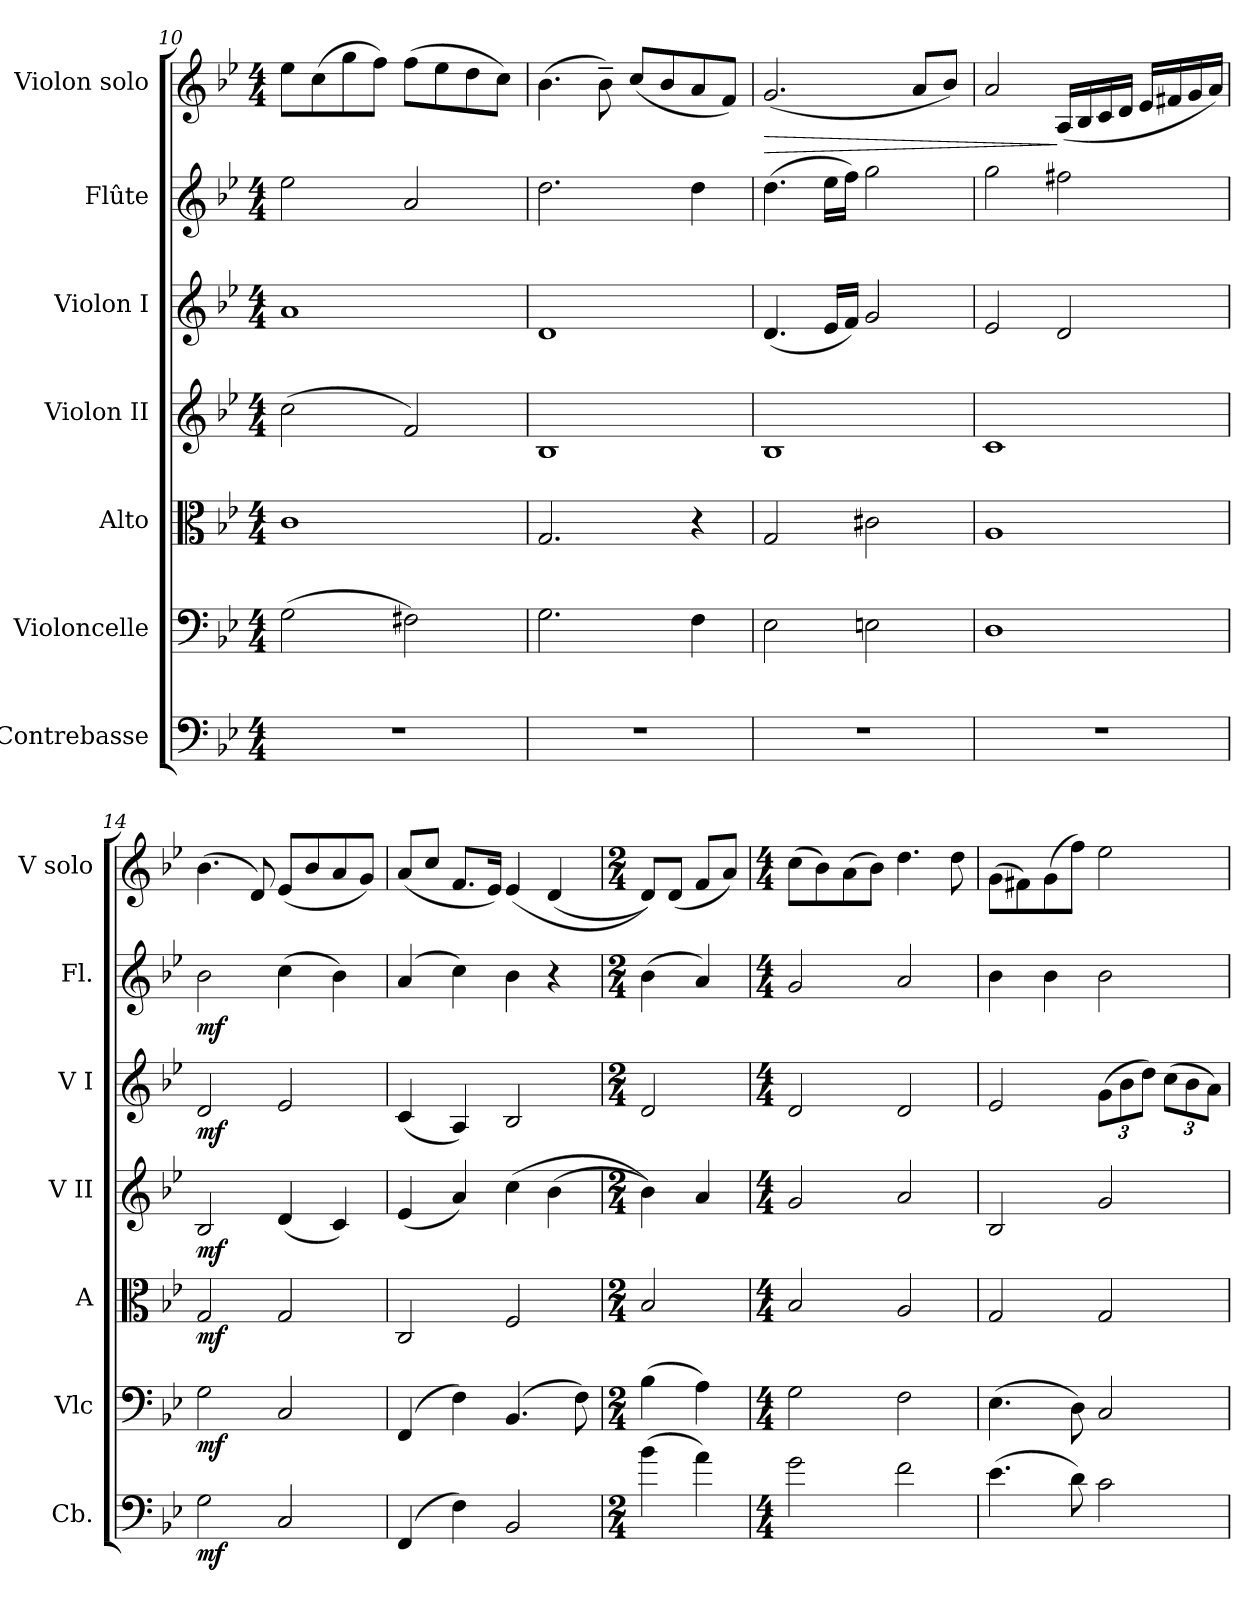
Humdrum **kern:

**kern	**dynam	**kern	**dynam	**kern	**dynam	**kern	**dynam	**kern	**dynam	**kern	**dynam	**kern	**dynam
*part7	*part7	*part6	*part6	*part5	*part5	*part4	*part4	*part3	*part3	*part2	*part2	*part1	*part1
*staff7	*staff7	*staff6	*staff6	*staff5	*staff5	*staff4	*staff4	*staff3	*staff3	*staff2	*staff2	*staff1	*staff1
*I"Contrebasse	*	*I"Violoncelle	*	*I"Alto	*	*I"Violon II	*	*I"Violon I	*	*I"Flûte	*	*I"Violon solo	*
*I'Cb.	*	*I'Vlc	*	*I'A	*	*I'V II	*	*I'V I	*	*I'Fl.	*	*I'V solo	*
*clefF4	*	*clefF4	*	*clefC3	*	*clefG2	*	*clefG2	*	*clefG2	*	*clefG2	*
*ITrd7c12	*	*	*	*	*	*	*	*	*	*	*	*	*
*k[b-e-]	*	*k[b-e-]	*	*k[b-e-]	*	*k[b-e-]	*	*k[b-e-]	*	*k[b-e-]	*	*k[b-e-]	*
*M4/4	*	*M4/4	*	*M4/4	*	*M4/4	*	*M4/4	*	*M4/4	*	*M4/4	*
=10	=10	=10	=10	=10	=10	=10	=10	=10	=10	=10	=10	=10	=10
1r	.	(>2G\	.	1c	.	(>2cc\	.	1a	.	2ee-\	.	8ee-\L	.
.	.	.	.	.	.	.	.	.	.	.	.	(>8cc\	.
.	.	.	.	.	.	.	.	.	.	.	.	8gg\	.
.	.	.	.	.	.	.	.	.	.	.	.	8ff\J)	.
.	.	2F#X\)	.	.	.	2f/)	.	.	.	2a/	.	(>8ff\L	.
.	.	.	.	.	.	.	.	.	.	.	.	8ee-\	.
.	.	.	.	.	.	.	.	.	.	.	.	8dd\	.
.	.	.	.	.	.	.	.	.	.	.	.	8cc\J)	.
!!LO:PB:g=z
=11	=11	=11	=11	=11	=11	=11	=11	=11	=11	=11	=11	=11	=11
1r	.	2.G\	.	2.G/	.	1B-	.	1d	.	2.dd\	.	(>4.b-\	.
.	.	.	.	.	.	.	.	.	.	.	.	8b-~\)	.
.	.	.	.	.	.	.	.	.	.	.	.	(<8cc/L	.
.	.	.	.	.	.	.	.	.	.	.	.	8b-/	.
.	.	4F\	.	4r	.	.	.	.	.	4dd\	.	8a/	.
.	.	.	.	.	.	.	.	.	.	.	.	8f/J)	.
=12	=12	=12	=12	=12	=12	=12	=12	=12	=12	=12	=12	=12	=12
!	!	!	!	!	!	!	!	!	!	!	!	!	!LO:HP:b
1r	.	2E-\	.	2G/	.	1B-	.	(<4.d/	.	(>4.dd\	.	(<2.g/	>
.	.	.	.	.	.	.	.	16e-/LL	.	16ee-\LL	.	.	.
.	.	.	.	.	.	.	.	16f/JJ)	.	16ff\JJ)	.	.	.
.	.	2En\	.	2c#X\	.	.	.	2g/	.	2gg\	.	.	.
.	.	.	.	.	.	.	.	.	.	.	.	8a/L	.
.	.	.	.	.	.	.	.	.	.	.	.	8b-/J)	.
=13	=13	=13	=13	=13	=13	=13	=13	=13	=13	=13	=13	=13	=13
1r	.	1D	.	1A	.	1c	.	2e-/	.	2gg\	.	2a/	.
.	.	.	.	.	.	.	.	2d/	.	2ff#X\	.	(<16A/LL	]
.	.	.	.	.	.	.	.	.	.	.	.	16B-/	.
.	.	.	.	.	.	.	.	.	.	.	.	16c/	.
.	.	.	.	.	.	.	.	.	.	.	.	16d/JJ	.
.	.	.	.	.	.	.	.	.	.	.	.	16e-/LL	.
.	.	.	.	.	.	.	.	.	.	.	.	16f#X/	.
.	.	.	.	.	.	.	.	.	.	.	.	16g/	.
.	.	.	.	.	.	.	.	.	.	.	.	16a/JJ)	.
=14	=14	=14	=14	=14	=14	=14	=14	=14	=14	=14	=14	=14	=14
!	!LO:DY:b	!	!LO:DY:b	!	!LO:DY:b	!	!LO:DY:b	!	!LO:DY:b	!	!LO:DY:b	!	!
2GG\	mf	2G\	mf	2G/	mf	2B-/	mf	2d/	mf	2b-\	mf	(>4.b-\	.
.	.	.	.	.	.	.	.	.	.	.	.	8d/)	.
2CC/	.	2C/	.	2G/	.	(<4d/	.	2e-/	.	(>4cc\	.	(<8e-/L	.
.	.	.	.	.	.	.	.	.	.	.	.	8b-/	.
.	.	.	.	.	.	4c/)	.	.	.	4b-\)	.	8a/	.
.	.	.	.	.	.	.	.	.	.	.	.	8g/J)	.
=15	=15	=15	=15	=15	=15	=15	=15	=15	=15	=15	=15	=15	=15
(>4FFF/	.	(>4FF/	.	2C/	.	(<4e-/	.	(<4c/	.	(>4a/	.	(<8a/L	.
.	.	.	.	.	.	.	.	.	.	.	.	8cc/J	.
4FF\)	.	4F\)	.	.	.	4a/)	.	4A/)	.	4cc\)	.	8.f/L	.
.	.	.	.	.	.	.	.	.	.	.	.	16e-/Jk)	.
2BBB-/	.	(>4.BB-/	.	2F/	.	(>4cc\	.	2B-/	.	4b-\	.	(<4e-/	.
.	.	.	.	.	.	(>4b-\	.	.	.	4r	.	(<4d/	.
.	.	8F\)	.	.	.	.	.	.	.	.	.	.	.
=16	=16	=16	=16	=16	=16	=16	=16	=16	=16	=16	=16	=16	=16
*M2/4	*	*M2/4	*	*M2/4	*	*M2/4	*	*M2/4	*	*M2/4	*	*M2/4	*
(>4B-\	.	(>4B-\	.	2B-/	.	4b-\))	.	2d/	.	(>4b-\	.	8d/L))	.
.	.	.	.	.	.	.	.	.	.	.	.	(<8d/J	.
4A\)	.	4A\)	.	.	.	4a/	.	.	.	4a/)	.	8f/L	.
.	.	.	.	.	.	.	.	.	.	.	.	8a/J)	.
!!LO:LB:g=z
=17	=17	=17	=17	=17	=17	=17	=17	=17	=17	=17	=17	=17	=17
*M4/4	*	*M4/4	*	*M4/4	*	*M4/4	*	*M4/4	*	*M4/4	*	*M4/4	*
2G\	.	2G\	.	2B-/	.	2g/	.	2d/	.	2g/	.	(>8cc\L	.
.	.	.	.	.	.	.	.	.	.	.	.	8b-\)	.
.	.	.	.	.	.	.	.	.	.	.	.	(>8a\	.
.	.	.	.	.	.	.	.	.	.	.	.	8b-\J)	.
2F\	.	2F\	.	2A/	.	2a/	.	2d/	.	2a/	.	4.dd\	.
.	.	.	.	.	.	.	.	.	.	.	.	8dd\	.
=18	=18	=18	=18	=18	=18	=18	=18	=18	=18	=18	=18	=18	=18
(>4.E-\	.	(>4.E-\	.	2G/	.	2B-/	.	2e-/	.	4b-\	.	(>8g\L	.
.	.	.	.	.	.	.	.	.	.	.	.	8f#X\)	.
.	.	.	.	.	.	.	.	.	.	4b-\	.	(>8g\	.
8D\)	.	8D\)	.	.	.	.	.	.	.	.	.	8ff\J)	.
*	*	*	*	*	*	*	*	*Xbrackettup	*	*	*	*	*
2C\	.	2C/	.	2G/	.	2g/	.	(>12g\L	.	2b-\	.	2ee-\	.
.	.	.	.	.	.	.	.	12b-\	.	.	.	.	.
.	.	.	.	.	.	.	.	12dd\J)	.	.	.	.	.
.	.	.	.	.	.	.	.	(>12cc\L	.	.	.	.	.
.	.	.	.	.	.	.	.	12b-\	.	.	.	.	.
.	.	.	.	.	.	.	.	12a\J)	.	.	.	.	.
=	=	=	=	=	=	=	=	=	=	=	=	=	=
*-	*-	*-	*-	*-	*-	*-	*-	*-	*-	*-	*-	*-	*-
